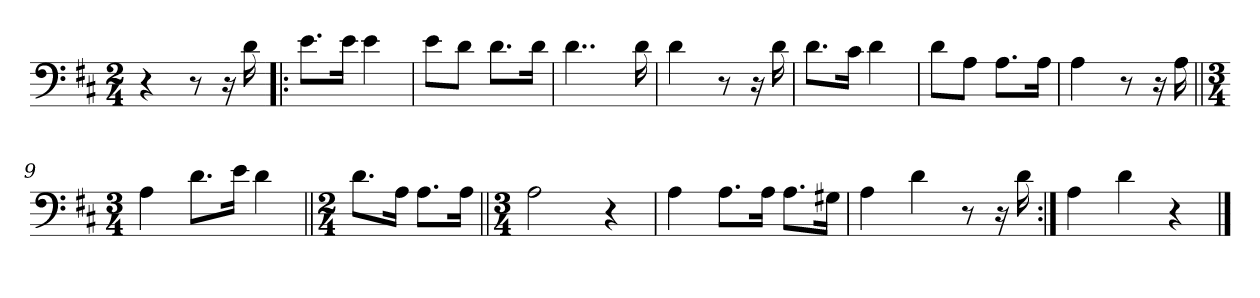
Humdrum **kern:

**kern
*part1
*staff1
*clefF4
*k[f#c#]
*M2/4
=1
4r
8r
16r
16d\
=2!|:
8.e\L
16e\Jk
4e\
=3
8e\L
8d\J
8.d\L
16d\Jk
=4
4..d\
16d\
=5
4d\
8r
16r
16d\
=6
8.d\L
16c#\Jk
4d\
=7
8d\L
8A\J
8.A\L
16A\Jk
=8
4A\
8r
16r
16A\
=9||
*M3/4
4A\
8.d\L
16e\Jk
4d\
=10||
*M2/4
8.d\L
16A\Jk
8.A\L
16A\Jk
=11||
*M3/4
2A\
4r
=12
4A\
8.A\L
16A\Jk
8.A\L
16G#X\Jk
=
4A\
4d\
8r
16r
16d\
=14:|!
4A\
4d\
4r
==
*-
